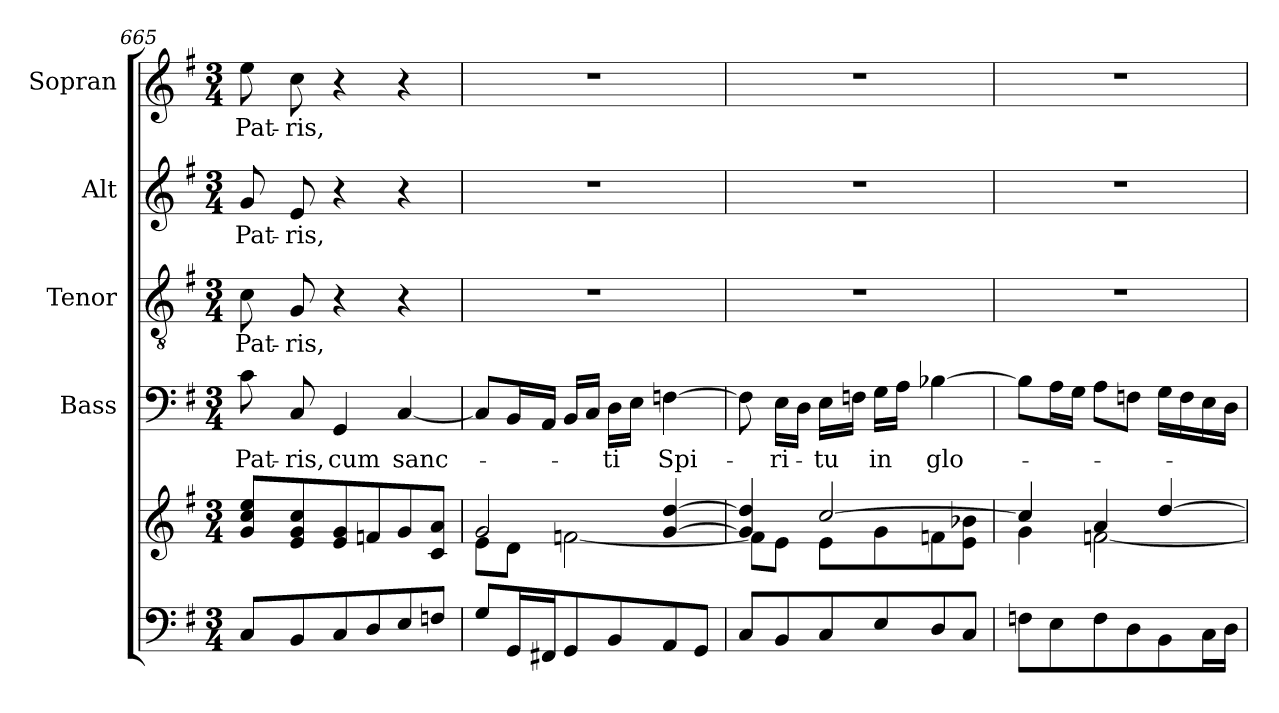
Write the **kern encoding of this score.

**kern	**kern	**kern	**text	**kern	**text	**kern	**text	**kern	**text
*part5	*part5	*part4	*part4	*part3	*part3	*part2	*part2	*part1	*part1
*staff6	*staff5	*staff4	*staff4	*staff3	*staff3	*staff2	*staff2	*staff1	*staff1
*	*	*I"Bass	*	*I"Tenor	*	*I"Alt	*	*I"Sopran	*
*	*	*I'B.	*	*I'T.	*	*I'A.	*	*I'S.	*
!!LO:PB:g=z
*clefF4	*clefG2	*clefF4	*	*clefGv2	*	*clefG2	*	*clefG2	*
*k[f#]	*k[f#]	*k[f#]	*	*k[f#]	*	*k[f#]	*	*k[f#]	*
*G:	*G:	*G:	*	*G:	*	*G:	*	*G:	*
*M3/4	*M3/4	*M3/4	*	*M3/4	*	*M3/4	*	*M3/4	*
=665	=665	=665	=665	=665	=665	=665	=665	=665	=665
!	!	!	!LO:LY:b	!	!LO:LY:b	!	!LO:LY:b	!	!LO:LY:b
8C/L	8g/ 8cc/ 8ee/L	8c\	Pat-	8c\	Pat-	8g/	Pat-	8ee\	Pat-
!	!	!	!LO:LY:b	!	!LO:LY:b	!	!LO:LY:b	!	!LO:LY:b
8BB/	8e/ 8g/ 8cc/	8C/	-ris,	8G/	-ris,	8e/	-ris,	8cc\	-ris,
!	!	!	!LO:LY:b	!	!	!	!	!	!
8C/	8e/ 8g/	4GG/	cum	4r	.	4r	.	4r	.
8D/	8fn/	.	.	.	.	.	.	.	.
!	!	!	!LO:LY:b	!	!	!	!	!	!
8E/	8g/	[4C/	sanc-	4r	.	4r	.	4r	.
8Fn/J	8c/ 8a/J	.	.	.	.	.	.	.	.
=666	=666	=666	=666	=666	=666	=666	=666	=666	=666
*	*^	*	*	*	*	*	*	*	*
8G/L	2g/	8e\L	8C/L]	.	2.r	.	2.r	.	2.r	.
16GG/L	.	8d\J	16BB/L	.	.	.	.	.	.	.
16FF#X/J	.	.	16AA/JJ	.	.	.	.	.	.	.
8GG/	.	[<2fn\	16BB/LL	.	.	.	.	.	.	.
.	.	.	16C/JJ	.	.	.	.	.	.	.
!	!	!	!	!LO:LY:b	!	!	!	!	!	!
8BB/	.	.	16D\LL	-ti	.	.	.	.	.	.
.	.	.	16E\JJ	.	.	.	.	.	.	.
!	!	!	!	!LO:LY:b	!	!	!	!	!	!
8AA/	[>4g/ [>4dd/	.	[4Fn\	Spi-	.	.	.	.	.	.
8GG/J	.	.	.	.	.	.	.	.	.	.
=667	=667	=667	=667	=667	=667	=667	=667	=667	=667	=667
8C/L	4g/] 4dd/]	8f\L]	8F\]	.	2.r	.	2.r	.	2.r	.
!	!	!	!	!LO:LY:b	!	!	!	!	!	!
8BB/	.	8e\J	16E\LL	-ri-	.	.	.	.	.	.
.	.	.	16D\JJ	.	.	.	.	.	.	.
!	!	!	!	!LO:LY:b	!	!	!	!	!	!
8C/	[>2cc/	8e\L	16E\LL	-tu	.	.	.	.	.	.
.	.	.	16Fn\JJ	.	.	.	.	.	.	.
!	!	!	!	!LO:LY:b	!	!	!	!	!	!
8E/	.	8g\	16G\LL	in	.	.	.	.	.	.
.	.	.	16A\JJ	.	.	.	.	.	.	.
!	!	!	!	!LO:LY:b	!	!	!	!	!	!
8D/	.	8fn\	[4B-X\	glo-	.	.	.	.	.	.
8C/J	.	8e\ 8b-X\J	.	.	.	.	.	.	.	.
=668	=668	=668	=668	=668	=668	=668	=668	=668	=668	=668
8Fn\L	4cc/]	4g\	8B-\L]	.	2.r	.	2.r	.	2.r	.
8E\	.	.	16A\L	.	.	.	.	.	.	.
.	.	.	16G\JJ	.	.	.	.	.	.	.
8F\	4a/	[<2fn\	8A\L	.	.	.	.	.	.	.
8D\	.	.	8Fn\J	.	.	.	.	.	.	.
8BB\	[>4dd/	.	16G\LL	.	.	.	.	.	.	.
.	.	.	16F\	.	.	.	.	.	.	.
16C\L	.	.	16E\	.	.	.	.	.	.	.
16D\JJ	.	.	16D\JJ	.	.	.	.	.	.	.
*	*v	*v	*	*	*	*	*	*	*	*
=	=	=	=	=	=	=	=	=	=
*-	*-	*-	*-	*-	*-	*-	*-	*-	*-
